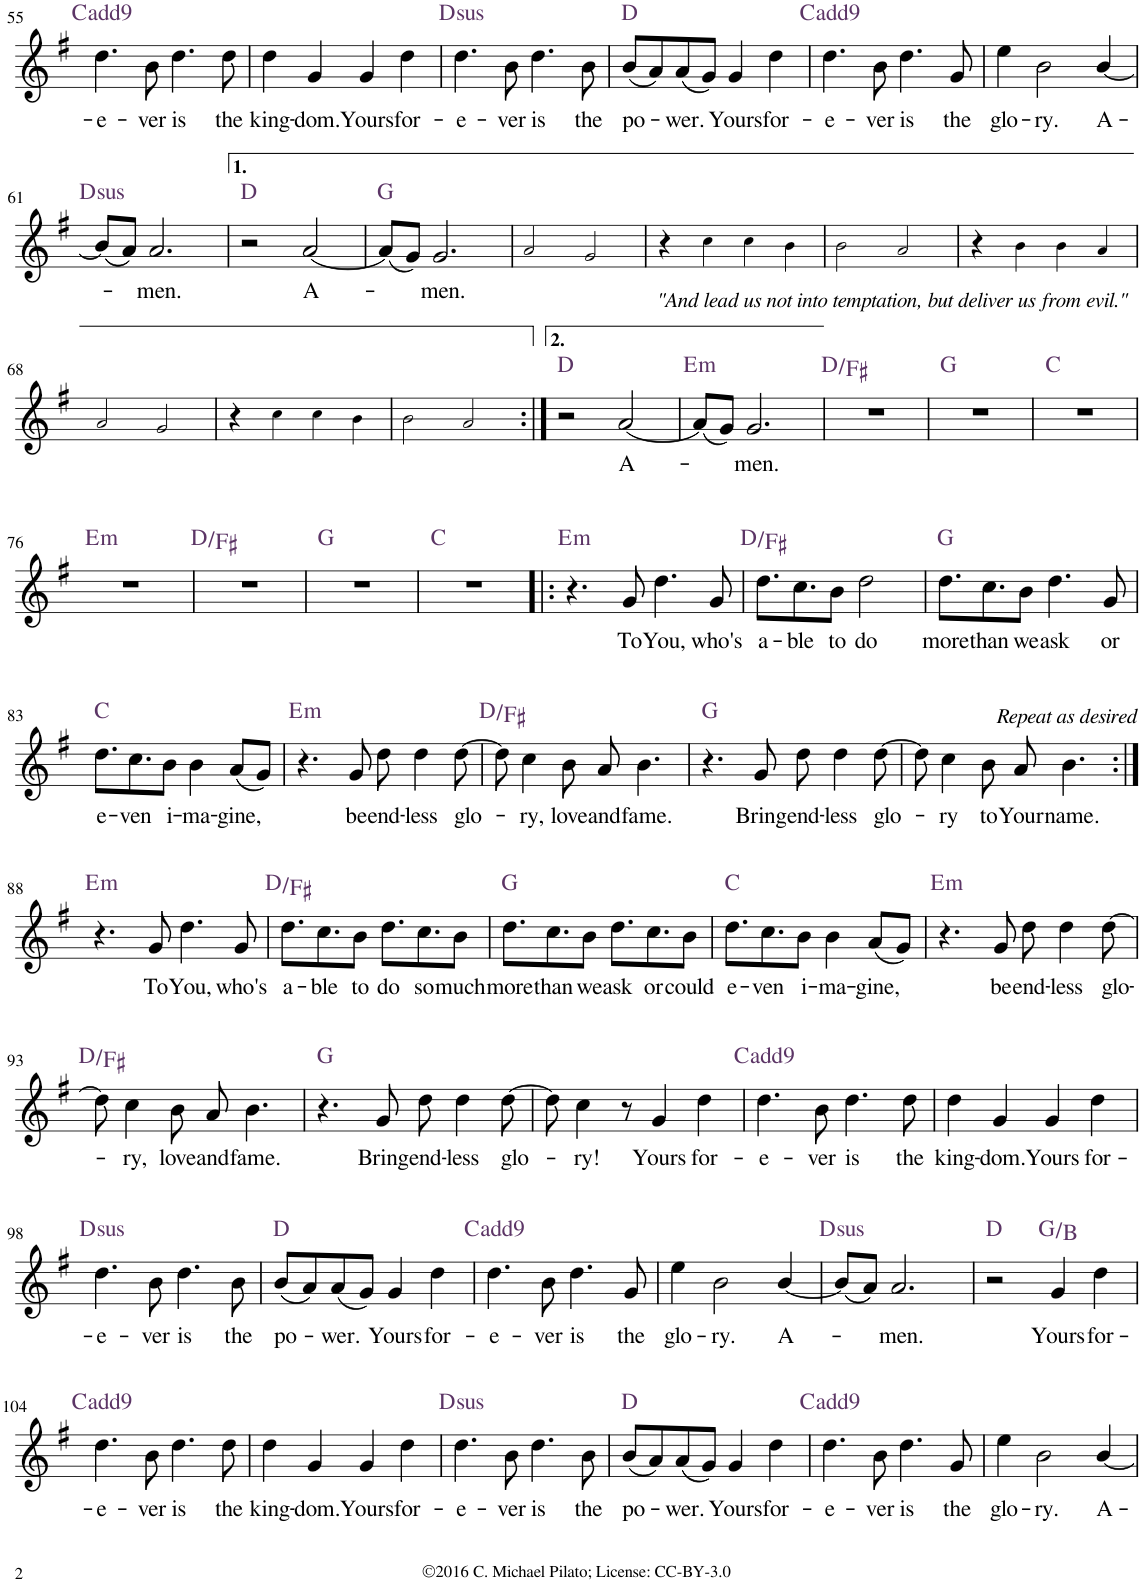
**kern	**text	**harte
*part1	*part1	*part1
*staff1	*staff1	*
*I"Piano	*	*
*I'Pno.	*	*
!!LO:PB:g=z
*clefG2	*	*
*k[f#]	*	*
*M4/4	*	*
=55	=55	=55
!	!LO:LY:b	!
4.dd\	-e-	C:maj(9)
!	!LO:LY:b	!
8b\	-ver	.
!	!LO:LY:b	!
4.dd\	is	.
!	!LO:LY:b	!
8dd\	the	.
=56	=56	=56
!	!LO:LY:b	!
4dd\	king-	.
!	!LO:LY:b	!
4g/	-dom.	.
!	!LO:LY:b	!
4g/	Yours	.
!	!LO:LY:b	!
4dd\	for-	.
=57	=57	=57
!	!LO:LY:b	!LO:H:kt=sus
4.dd\	-e-	D:sus4
!	!LO:LY:b	!
8b\	-ver	.
!	!LO:LY:b	!
4.dd\	is	.
!	!LO:LY:b	!
8b\	the	.
=58	=58	=58
!	!LO:LY:b	!
(8b/L	po-	D:maj
8a/)	.	.
!	!LO:LY:b	!
(8a/	-wer.	.
8g/J)	.	.
!	!LO:LY:b	!
4g/	Yours	.
!	!LO:LY:b	!
4dd\	for-	.
=59	=59	=59
!	!LO:LY:b	!
4.dd\	-e-	C:maj(9)
!	!LO:LY:b	!
8b\	-ver	.
!	!LO:LY:b	!
4.dd\	is	.
!	!LO:LY:b	!
8g/	the	.
=60	=60	=60
!	!LO:LY:b	!
4ee\	glo-	.
!	!LO:LY:b	!
2b\	-ry.	.
!	!LO:LY:b	!
[4b/	A-	.
!!LO:LB:g=z
=61	=61	=61
!	!	!LO:H:kt=sus
(8b/L]	.	D:sus4
8a/J)	.	.
!	!LO:LY:b	!
2.a/	-men.	.
=62	=62	=62
2r	.	D:maj
!	!LO:LY:b	!
[2a/	A-	.
=63	=63	=63
(8a/L]	.	G:maj
8g/J)	.	.
!	!LO:LY:b	!
2.g/	-men.	.
=64	=64	=64
2a!/	.	.
2g!/	.	.
=65	=65	=65
!LO:TX:b:i:t="And lead us not into temptation, but deliver us from evil."	!	!
4r	.	.
4cc!\	.	.
4cc!\	.	.
4b!\	.	.
=66	=66	=66
2b!\	.	.
2a!/	.	.
=67	=67	=67
4r	.	.
4b!\	.	.
4b!\	.	.
4a!/	.	.
!!LO:LB:g=z
=68	=68	=68
2a!/	.	.
2g!/	.	.
=69	=69	=69
4r	.	.
4cc!\	.	.
4cc!\	.	.
4b!\	.	.
=70	=70	=70
2b!\	.	.
2a!/	.	.
=71:|!	=71:|!	=71:|!
2r	.	D:maj
!	!LO:LY:b	!
[2a/	A-	.
=72	=72	=72
!	!	!LO:H:kt=m
(8a/L]	.	E:min
8g/J)	.	.
!	!LO:LY:b	!
2.g/	-men.	.
=73	=73	=73
1r	.	D:maj/3
=74	=74	=74
1r	.	G:maj
=75	=75	=75
1r	.	C:maj
!!LO:LB:g=z
=76	=76	=76
!	!	!LO:H:kt=m
1r	.	E:min
=77	=77	=77
1r	.	D:maj/3
=78	=78	=78
1r	.	G:maj
=79	=79	=79
1r	.	C:maj
=80!|:	=80!|:	=80!|:
!	!	!LO:H:kt=m
4.r	.	E:min
!	!LO:LY:b	!
8g/	To	.
!	!LO:LY:b	!
4.dd\	You,	.
!	!LO:LY:b	!
8g/	who's	.
=81	=81	=81
!	!LO:LY:b	!
8.dd\L	a-	D:maj/3
!	!LO:LY:b	!
8.cc\	-ble	.
!	!LO:LY:b	!
8b\J	to	.
!	!LO:LY:b	!
2dd\	do	.
=82	=82	=82
!	!LO:LY:b	!
8.dd\L	more	G:maj
!	!LO:LY:b	!
8.cc\	than	.
!	!LO:LY:b	!
8b\J	we	.
!	!LO:LY:b	!
4.dd\	ask	.
!	!LO:LY:b	!
8g/	or	.
!!LO:LB:g=z
=83	=83	=83
!	!LO:LY:b	!
8.dd\L	e-	C:maj
!	!LO:LY:b	!
8.cc\	-ven	.
!	!LO:LY:b	!
8b\J	i-	.
!	!LO:LY:b	!
4b\	-ma-	.
!	!LO:LY:b	!
(8a/L	-gine,	.
8g/J)	.	.
=84	=84	=84
!	!	!LO:H:kt=m
4.r	.	E:min
!	!LO:LY:b	!
8g/	be	.
!	!LO:LY:b	!
8dd\	end-	.
!	!LO:LY:b	!
4dd\	-less	.
!	!LO:LY:b	!
[8dd\	glo-	.
=85	=85	=85
8dd\]	.	D:maj/3
!	!LO:LY:b	!
4cc\	-ry,	.
!	!LO:LY:b	!
8b\	love	.
!	!LO:LY:b	!
8a/	and	.
!	!LO:LY:b	!
4.b\	fame.	.
=86	=86	=86
4.r	.	G:maj
!	!LO:LY:b	!
8g/	Bring	.
!	!LO:LY:b	!
8dd\	end-	.
!	!LO:LY:b	!
4dd\	-less	.
!	!LO:LY:b	!
[8dd\	glo-	.
=87	=87	=87
8dd\]	.	.
!	!LO:LY:b	!
4cc\	-ry	.
!	!LO:LY:b	!
8b\	to	.
!	!LO:LY:b	!
8a/	Your	.
!	!LO:LY:b	!
4.b\	name.	.
!LO:TX:a:t=Repeat as desired	!	!
!!LO:LB:g=z
=88:|!	=88:|!	=88:|!
!	!	!LO:H:kt=m
4.r	.	E:min
!	!LO:LY:b	!
8g/	To	.
!	!LO:LY:b	!
4.dd\	You,	.
!	!LO:LY:b	!
8g/	who's	.
=89	=89	=89
!	!LO:LY:b	!
8.dd\L	a-	D:maj/3
!	!LO:LY:b	!
8.cc\	-ble	.
!	!LO:LY:b	!
8b\J	to	.
!	!LO:LY:b	!
8.dd\L	do	.
!	!LO:LY:b	!
8.cc\	so	.
!	!LO:LY:b	!
8b\J	much	.
=90	=90	=90
!	!LO:LY:b	!
8.dd\L	more	G:maj
!	!LO:LY:b	!
8.cc\	than	.
!	!LO:LY:b	!
8b\J	we	.
!	!LO:LY:b	!
8.dd\L	ask	.
!	!LO:LY:b	!
8.cc\	or	.
!	!LO:LY:b	!
8b\J	could	.
=91	=91	=91
!	!LO:LY:b	!
8.dd\L	e-	C:maj
!	!LO:LY:b	!
8.cc\	-ven	.
!	!LO:LY:b	!
8b\J	i-	.
!	!LO:LY:b	!
4b\	-ma-	.
!	!LO:LY:b	!
(8a/L	-gine,	.
8g/J)	.	.
=92	=92	=92
!	!	!LO:H:kt=m
4.r	.	E:min
!	!LO:LY:b	!
8g/	be	.
!	!LO:LY:b	!
8dd\	end-	.
!	!LO:LY:b	!
4dd\	-less	.
!	!LO:LY:b	!
[8dd\	glo-	.
!!LO:LB:g=z
=93	=93	=93
8dd\]	.	D:maj/3
!	!LO:LY:b	!
4cc\	-ry,	.
!	!LO:LY:b	!
8b\	love	.
!	!LO:LY:b	!
8a/	and	.
!	!LO:LY:b	!
4.b\	fame.	.
=94	=94	=94
4.r	.	G:maj
!	!LO:LY:b	!
8g/	Bring	.
!	!LO:LY:b	!
8dd\	end-	.
!	!LO:LY:b	!
4dd\	-less	.
!	!LO:LY:b	!
[8dd\	glo-	.
=95	=95	=95
8dd\]	.	.
!	!LO:LY:b	!
4cc\	-ry!	.
8r	.	.
!	!LO:LY:b	!
4g/	Yours	.
!	!LO:LY:b	!
4dd\	for-	.
=96	=96	=96
!	!LO:LY:b	!
4.dd\	-e-	C:maj(9)
!	!LO:LY:b	!
8b\	-ver	.
!	!LO:LY:b	!
4.dd\	is	.
!	!LO:LY:b	!
8dd\	the	.
=97	=97	=97
!	!LO:LY:b	!
4dd\	king-	.
!	!LO:LY:b	!
4g/	-dom.	.
!	!LO:LY:b	!
4g/	Yours	.
!	!LO:LY:b	!
4dd\	for-	.
!!LO:LB:g=z
=98	=98	=98
!	!LO:LY:b	!LO:H:kt=sus
4.dd\	-e-	D:sus4
!	!LO:LY:b	!
8b\	-ver	.
!	!LO:LY:b	!
4.dd\	is	.
!	!LO:LY:b	!
8b\	the	.
=99	=99	=99
!	!LO:LY:b	!
(8b/L	po-	D:maj
8a/)	.	.
!	!LO:LY:b	!
(8a/	-wer.	.
8g/J)	.	.
!	!LO:LY:b	!
4g/	Yours	.
!	!LO:LY:b	!
4dd\	for-	.
=100	=100	=100
!	!LO:LY:b	!
4.dd\	-e-	C:maj(9)
!	!LO:LY:b	!
8b\	-ver	.
!	!LO:LY:b	!
4.dd\	is	.
!	!LO:LY:b	!
8g/	the	.
=101	=101	=101
!	!LO:LY:b	!
4ee\	glo-	.
!	!LO:LY:b	!
2b\	-ry.	.
!	!LO:LY:b	!
[4b/	A-	.
=102	=102	=102
!	!	!LO:H:kt=sus
(8b/L]	.	D:sus4
8a/J)	.	.
!	!LO:LY:b	!
2.a/	-men.	.
=103	=103	=103
2r	.	D:maj
!	!LO:LY:b	!
4g/	Yours	G:maj/3
!	!LO:LY:b	!
4dd\	for-	.
!!LO:LB:g=z
=104	=104	=104
!	!LO:LY:b	!
4.dd\	-e-	C:maj(9)
!	!LO:LY:b	!
8b\	-ver	.
!	!LO:LY:b	!
4.dd\	is	.
!	!LO:LY:b	!
8dd\	the	.
=105	=105	=105
!	!LO:LY:b	!
4dd\	king-	.
!	!LO:LY:b	!
4g/	-dom.	.
!	!LO:LY:b	!
4g/	Yours	.
!	!LO:LY:b	!
4dd\	for-	.
=106	=106	=106
!	!LO:LY:b	!LO:H:kt=sus
4.dd\	-e-	D:sus4
!	!LO:LY:b	!
8b\	-ver	.
!	!LO:LY:b	!
4.dd\	is	.
!	!LO:LY:b	!
8b\	the	.
=107	=107	=107
!	!LO:LY:b	!
(8b/L	po-	D:maj
8a/)	.	.
!	!LO:LY:b	!
(8a/	-wer.	.
8g/J)	.	.
!	!LO:LY:b	!
4g/	Yours	.
!	!LO:LY:b	!
4dd\	for-	.
=108	=108	=108
!	!LO:LY:b	!
4.dd\	-e-	C:maj(9)
!	!LO:LY:b	!
8b\	-ver	.
!	!LO:LY:b	!
4.dd\	is	.
!	!LO:LY:b	!
8g/	the	.
=109	=109	=109
!	!LO:LY:b	!
4ee\	glo-	.
!	!LO:LY:b	!
2b\	-ry.	.
!	!LO:LY:b	!
[4b/	A-	.
=	=	=
*-	*-	*-
